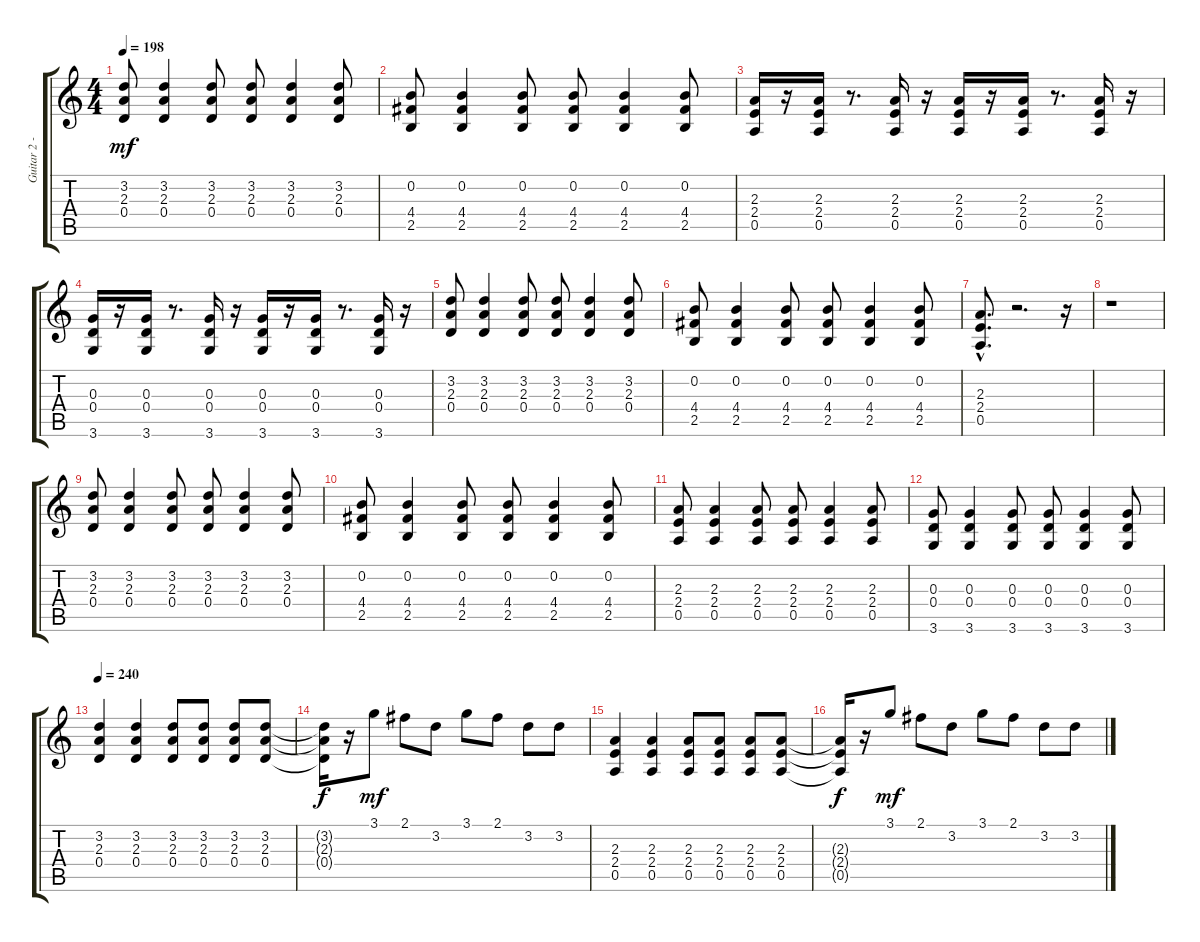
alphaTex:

\track ("Guitar 2 - Tom" "Guitar 2 -") {instrument distortionguitar}
\staff {score tabs}
\tuning (E4 B3 G3 D3 A2 E2) {hide}
\ts (4 4)
\tempo 198
\clef g2
\ks c
(3.2 2.3 0.4).8{dy mf} (3.2 2.3 0.4).4 (3.2 2.3 0.4).8 (3.2 2.3 0.4).8 (3.2 2.3 0.4).4 (3.2 2.3 0.4).8 |
(0.2 4.4 2.5).8 (0.2 4.4 2.5).4 (0.2 4.4 2.5).8 (0.2 4.4 2.5).8 (0.2 4.4 2.5).4 (0.2 4.4 2.5).8 |
(2.3 2.4 0.5).16 r.16 (2.3 2.4 0.5).16 r.8{d} (2.3 2.4 0.5).16 r.16 (2.3 2.4 0.5).16 r.16 (2.3 2.4 0.5).16 r.8{d} (2.3 2.4 0.5).16 r.16 |
(0.3 0.4 3.6).16 r.16 (0.3 0.4 3.6).16 r.8{d} (0.3 0.4 3.6).16 r.16 (0.3 0.4 3.6).16 r.16 (0.3 0.4 3.6).16 r.8{d} (0.3 0.4 3.6).16 r.16 |
(3.2 2.3 0.4).8 (3.2 2.3 0.4).4 (3.2 2.3 0.4).8 (3.2 2.3 0.4).8 (3.2 2.3 0.4).4 (3.2 2.3 0.4).8 |
(0.2 4.4 2.5).8 (0.2 4.4 2.5).4 (0.2 4.4 2.5).8 (0.2 4.4 2.5).8 (0.2 4.4 2.5).4 (0.2 4.4 2.5).8 |
(2.3{hac} 2.4{hac} 0.5{hac}).8{d} r.2{d} r.16 |
r.1 |
(3.2 2.3 0.4).8 (3.2 2.3 0.4).4 (3.2 2.3 0.4).8 (3.2 2.3 0.4).8 (3.2 2.3 0.4).4 (3.2 2.3 0.4).8 |
(0.2 4.4 2.5).8 (0.2 4.4 2.5).4 (0.2 4.4 2.5).8 (0.2 4.4 2.5).8 (0.2 4.4 2.5).4 (0.2 4.4 2.5).8 |
(2.3 2.4 0.5).8 (2.3 2.4 0.5).4 (2.3 2.4 0.5).8 (2.3 2.4 0.5).8 (2.3 2.4 0.5).4 (2.3 2.4 0.5).8 |
(0.3 0.4 3.6).8 (0.3 0.4 3.6).4 (0.3 0.4 3.6).8 (0.3 0.4 3.6).8 (0.3 0.4 3.6).4 (0.3 0.4 3.6).8 |
\tempo 240
(3.2 2.3 0.4).4 (3.2 2.3 0.4).4 (3.2 2.3 0.4).8 (3.2 2.3 0.4).8 (3.2 2.3 0.4).8 (3.2 2.3 0.4).8 |
(3.2{t} 2.3{t} 0.4{t}).16{dy f} r.16 3.1.8{dy mf} 2.1.8 3.2.8 3.1.8 2.1.8 3.2.8 3.2.8 |
(2.3 2.4 0.5).4 (2.3 2.4 0.5).4 (2.3 2.4 0.5).8 (2.3 2.4 0.5).8 (2.3 2.4 0.5).8 (2.3 2.4 0.5).8 |
(2.3{t} 2.4{t} 0.5{t}).16{dy f} r.16 3.1.8{dy mf} 2.1.8 3.2.8 3.1.8 2.1.8 3.2.8 3.2.8
